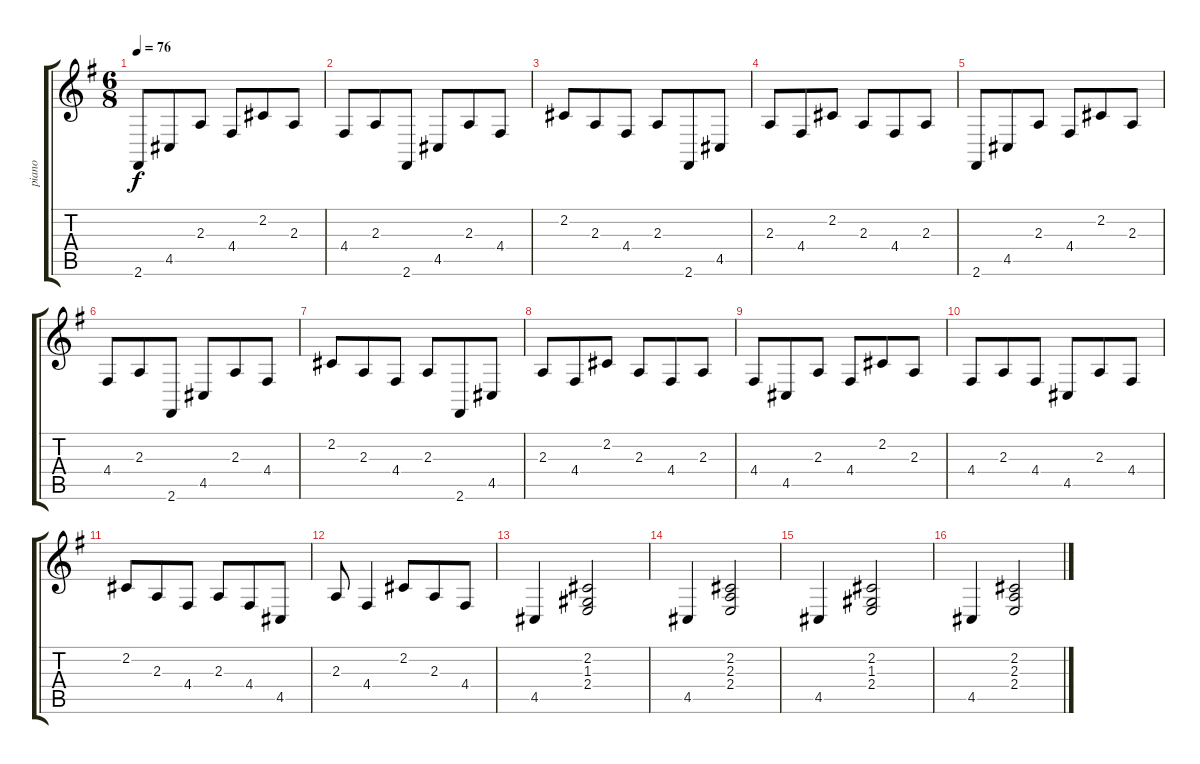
\track ("piano" "piano") {instrument acousticgrandpiano}
\staff {score tabs}
\tuning (E4 B3 G3 D3 A2 E2) {hide}
\ts (6 8)
\tempo 76
\clef g2
\ks g
2.6.8{dy f} 4.5.8 2.3.8 4.4.8 2.2.8 2.3.8 |
4.4.8 2.3.8 2.6.8 4.5.8 2.3.8 4.4.8 |
2.2.8 2.3.8 4.4.8 2.3.8 2.6.8 4.5.8 |
2.3.8 4.4.8 2.2.8 2.3.8 4.4.8 2.3.8 |
2.6.8 4.5.8 2.3.8 4.4.8 2.2.8 2.3.8 |
4.4.8 2.3.8 2.6.8 4.5.8 2.3.8 4.4.8 |
2.2.8 2.3.8 4.4.8 2.3.8 2.6.8 4.5.8 |
2.3.8 4.4.8 2.2.8 2.3.8 4.4.8 2.3.8 |
4.4.8 4.5.8 2.3.8 4.4.8 2.2.8 2.3.8 |
4.4.8 2.3.8 4.4.8 4.5.8 2.3.8 4.4.8 |
2.2.8 2.3.8 4.4.8 2.3.8 4.4.8 4.5.8 |
2.3.8 4.4.4 2.2.8 2.3.8 4.4.8 |
4.5.4 (2.2 1.3 2.4).2 |
4.5.4 (2.2 2.3 2.4).2 |
4.5.4 (2.2 1.3 2.4).2 |
4.5.4 (2.2 2.3 2.4).2
